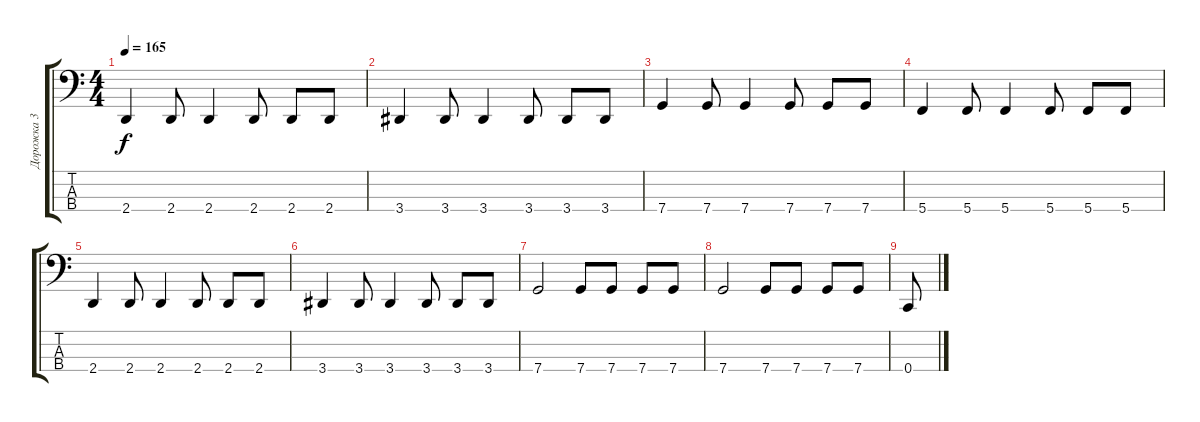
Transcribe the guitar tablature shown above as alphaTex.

\track ("Дорожка 3" "Дорожка 3") {instrument electricbasspick}
\staff {score tabs}
\tuning (F2 C2 G1 C1) {hide}
\ts (4 4)
\tempo 165
\clef f4
\ks c
2.4.4{dy f} 2.4.8 2.4.4 2.4.8 2.4.8 2.4.8 |
3.4.4 3.4.8 3.4.4 3.4.8 3.4.8 3.4.8 |
7.4.4 7.4.8 7.4.4 7.4.8 7.4.8 7.4.8 |
5.4.4 5.4.8 5.4.4 5.4.8 5.4.8 5.4.8 |
2.4.4 2.4.8 2.4.4 2.4.8 2.4.8 2.4.8 |
3.4.4 3.4.8 3.4.4 3.4.8 3.4.8 3.4.8 |
7.4.2 7.4.8 7.4.8 7.4.8 7.4.8 |
7.4.2 7.4.8 7.4.8 7.4.8 7.4.8 |
0.4.8
